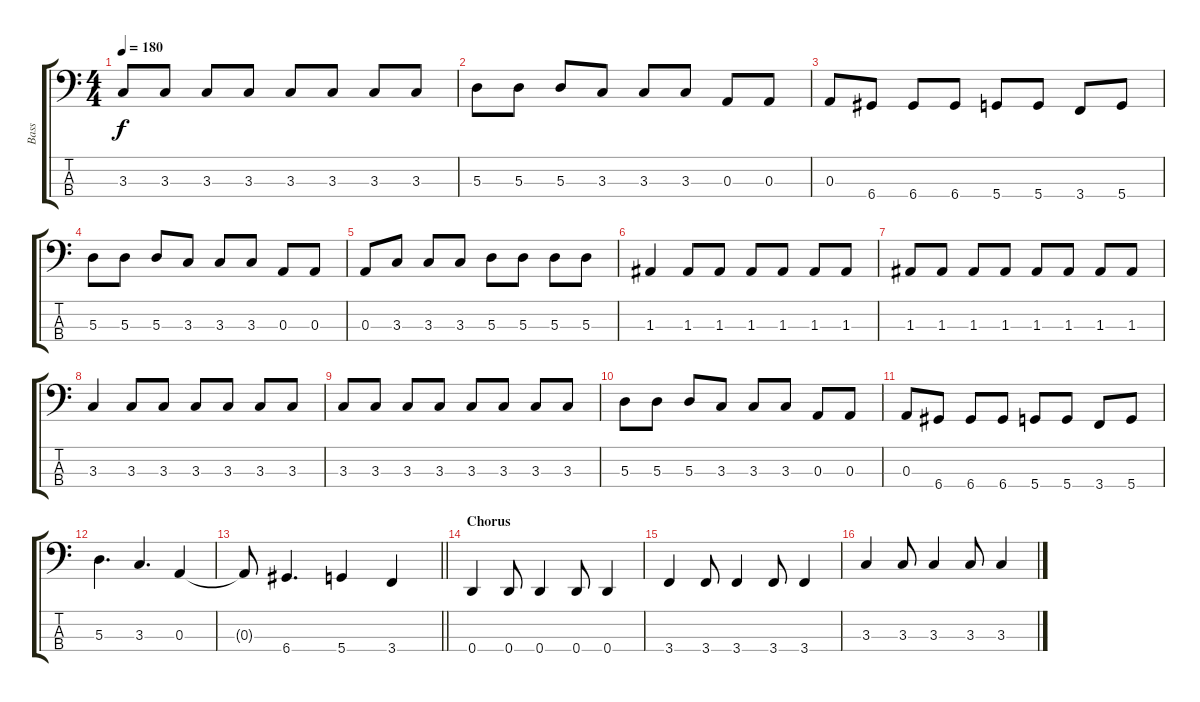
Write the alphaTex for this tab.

\track ("Bass" "Bass") {instrument electricbasspick}
\staff {score tabs}
\tuning (G2 D2 A1 D1) {hide}
\ts (4 4)
\tempo 180
\clef f4
\ks c
3.3.8{dy f} 3.3.8 3.3.8 3.3.8 3.3.8 3.3.8 3.3.8 3.3.8 |
5.3.8 5.3.8 5.3.8 3.3.8 3.3.8 3.3.8 0.3.8 0.3.8 |
0.3.8 6.4.8 6.4.8 6.4.8 5.4.8 5.4.8 3.4.8 5.4.8 |
5.3.8 5.3.8 5.3.8 3.3.8 3.3.8 3.3.8 0.3.8 0.3.8 |
0.3.8 3.3.8 3.3.8 3.3.8 5.3.8 5.3.8 5.3.8 5.3.8 |
1.3.4 1.3.8 1.3.8 1.3.8 1.3.8 1.3.8 1.3.8 |
1.3.8 1.3.8 1.3.8 1.3.8 1.3.8 1.3.8 1.3.8 1.3.8 |
3.3.4 3.3.8 3.3.8 3.3.8 3.3.8 3.3.8 3.3.8 |
3.3.8 3.3.8 3.3.8 3.3.8 3.3.8 3.3.8 3.3.8 3.3.8 |
5.3.8 5.3.8 5.3.8 3.3.8 3.3.8 3.3.8 0.3.8 0.3.8 |
0.3.8 6.4.8 6.4.8 6.4.8 5.4.8 5.4.8 3.4.8 5.4.8 |
5.3.4{d} 3.3.4{d} 0.3.4 |
\barLineRight lightlight
0.3{t}.8 6.4.4{d} 5.4.4 3.4.4 |
\section ("" "Chorus")
0.4.4 0.4.8 0.4.4 0.4.8 0.4.4 |
3.4.4 3.4.8 3.4.4 3.4.8 3.4.4 |
3.3.4 3.3.8 3.3.4 3.3.8 3.3.4
